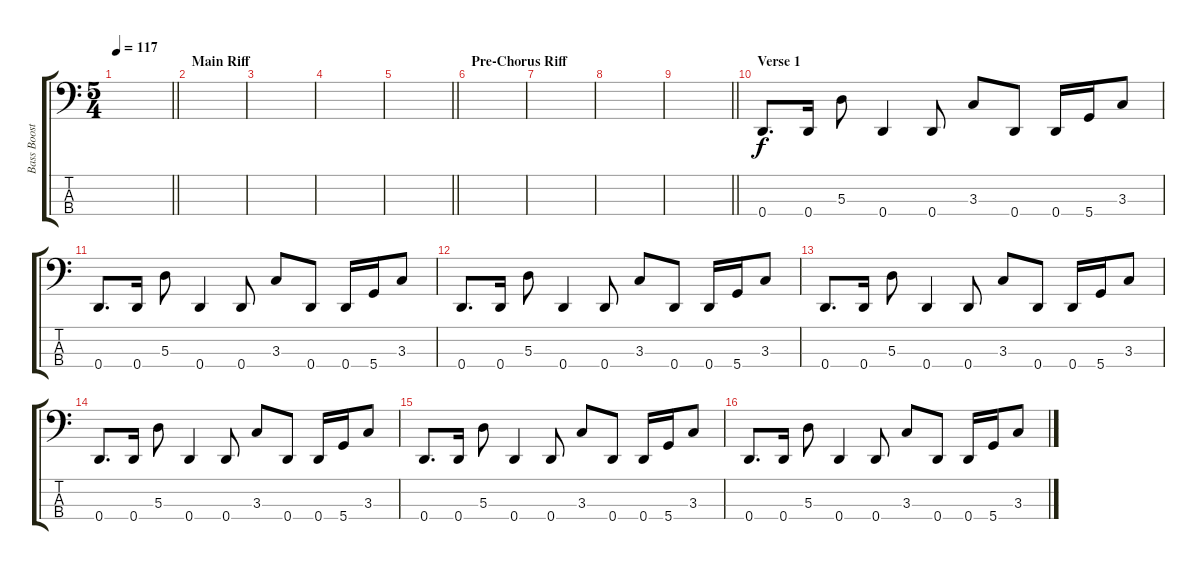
\track ("Bass Boost" "Bass Boost") {instrument slapbass1}
\staff {score tabs}
\tuning (G2 D2 A1 D1) {hide}
\ts (5 4)
\tempo 117
\clef f4
\barLineRight lightlight
\ks c
|
\section ("" "Main Riff")
|
|
|
\barLineRight lightlight
|
\section ("" "Pre-Chorus Riff")
|
|
|
\barLineRight lightlight
|
\section ("" "Verse 1")
0.4.8{d} 0.4.16 5.3.8 0.4.4 0.4.8 3.3.8 0.4.8 0.4.16 5.4.16 3.3.8 |
0.4.8{d} 0.4.16 5.3.8 0.4.4 0.4.8 3.3.8 0.4.8 0.4.16 5.4.16 3.3.8 |
0.4.8{d} 0.4.16 5.3.8 0.4.4 0.4.8 3.3.8 0.4.8 0.4.16 5.4.16 3.3.8 |
0.4.8{d} 0.4.16 5.3.8 0.4.4 0.4.8 3.3.8 0.4.8 0.4.16 5.4.16 3.3.8 |
0.4.8{d} 0.4.16 5.3.8 0.4.4 0.4.8 3.3.8 0.4.8 0.4.16 5.4.16 3.3.8 |
0.4.8{d} 0.4.16 5.3.8 0.4.4 0.4.8 3.3.8 0.4.8 0.4.16 5.4.16 3.3.8 |
0.4.8{d} 0.4.16 5.3.8 0.4.4 0.4.8 3.3.8 0.4.8 0.4.16 5.4.16 3.3.8
